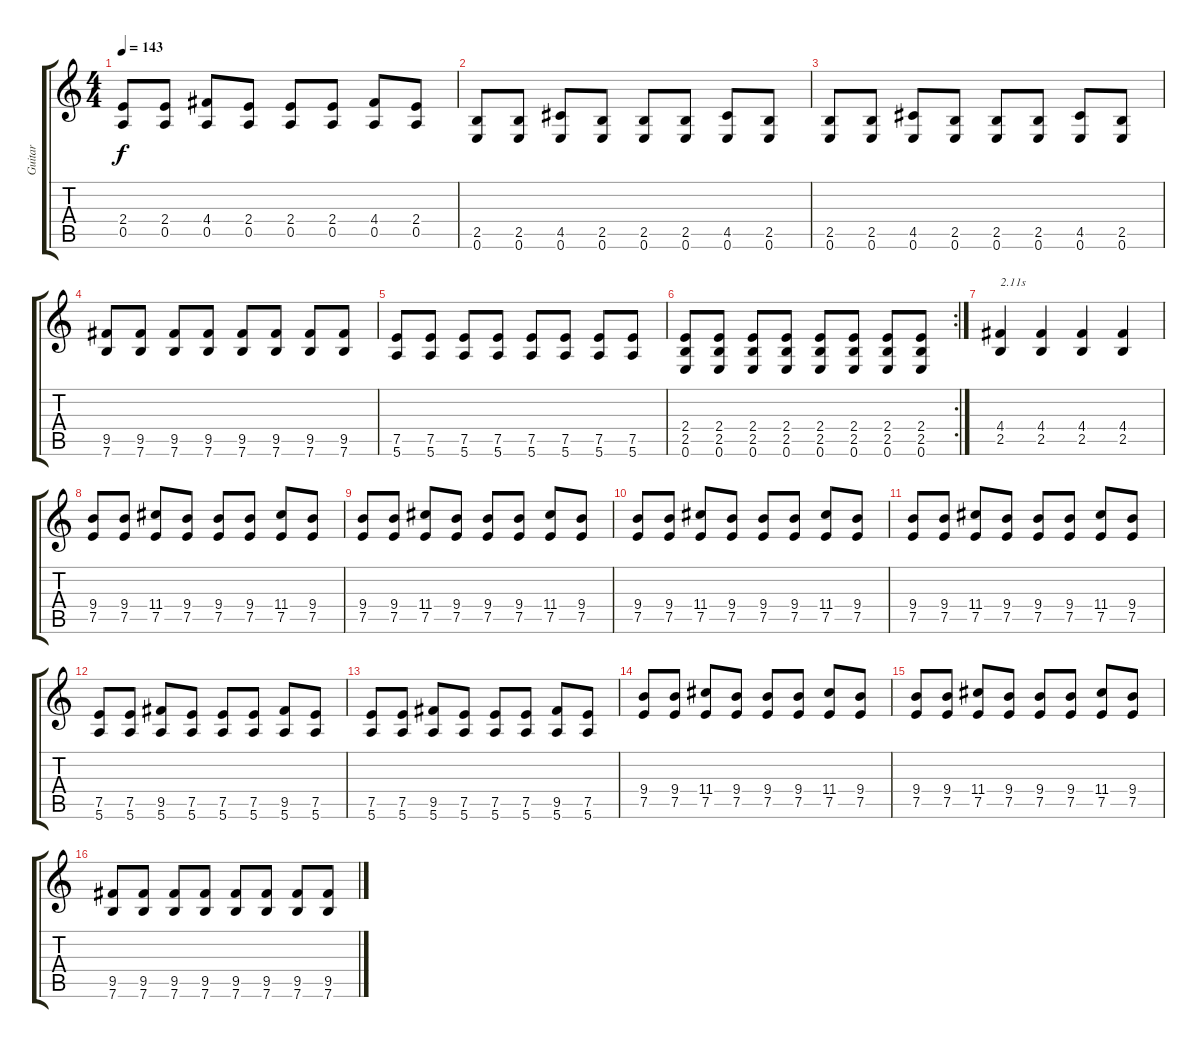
\track ("Guitar" "Guitar") {instrument distortionguitar}
\staff {score tabs}
\tuning (E4 B3 G3 D3 A2 E2) {hide}
\ts (4 4)
\tempo 143
\clef g2
\ks c
(2.4 0.5).8{dy f} (2.4 0.5).8 (4.4 0.5).8 (2.4 0.5).8 (2.4 0.5).8 (2.4 0.5).8 (4.4 0.5).8 (2.4 0.5).8 |
(2.5 0.6).8 (2.5 0.6).8 (4.5 0.6).8 (2.5 0.6).8 (2.5 0.6).8 (2.5 0.6).8 (4.5 0.6).8 (2.5 0.6).8 |
(2.5 0.6).8 (2.5 0.6).8 (4.5 0.6).8 (2.5 0.6).8 (2.5 0.6).8 (2.5 0.6).8 (4.5 0.6).8 (2.5 0.6).8 |
(9.5 7.6).8 (9.5 7.6).8 (9.5 7.6).8 (9.5 7.6).8 (9.5 7.6).8 (9.5 7.6).8 (9.5 7.6).8 (9.5 7.6).8 |
(7.5 5.6).8 (7.5 5.6).8 (7.5 5.6).8 (7.5 5.6).8 (7.5 5.6).8 (7.5 5.6).8 (7.5 5.6).8 (7.5 5.6).8 |
\rc 2
(2.4 2.5 0.6).8 (2.4 2.5 0.6).8 (2.4 2.5 0.6).8 (2.4 2.5 0.6).8 (2.4 2.5 0.6).8 (2.4 2.5 0.6).8 (2.4 2.5 0.6).8 (2.4 2.5 0.6).8 |
(4.4 2.5).4{txt "2.11s"} (4.4 2.5).4 (4.4 2.5).4 (4.4 2.5).4 |
(9.4 7.5).8 (9.4 7.5).8 (11.4 7.5).8 (9.4 7.5).8 (9.4 7.5).8 (9.4 7.5).8 (11.4 7.5).8 (9.4 7.5).8 |
(9.4 7.5).8 (9.4 7.5).8 (11.4 7.5).8 (9.4 7.5).8 (9.4 7.5).8 (9.4 7.5).8 (11.4 7.5).8 (9.4 7.5).8 |
(9.4 7.5).8 (9.4 7.5).8 (11.4 7.5).8 (9.4 7.5).8 (9.4 7.5).8 (9.4 7.5).8 (11.4 7.5).8 (9.4 7.5).8 |
(9.4 7.5).8 (9.4 7.5).8 (11.4 7.5).8 (9.4 7.5).8 (9.4 7.5).8 (9.4 7.5).8 (11.4 7.5).8 (9.4 7.5).8 |
(7.5 5.6).8 (7.5 5.6).8 (9.5 5.6).8 (7.5 5.6).8 (7.5 5.6).8 (7.5 5.6).8 (9.5 5.6).8 (7.5 5.6).8 |
(7.5 5.6).8 (7.5 5.6).8 (9.5 5.6).8 (7.5 5.6).8 (7.5 5.6).8 (7.5 5.6).8 (9.5 5.6).8 (7.5 5.6).8 |
(9.4 7.5).8 (9.4 7.5).8 (11.4 7.5).8 (9.4 7.5).8 (9.4 7.5).8 (9.4 7.5).8 (11.4 7.5).8 (9.4 7.5).8 |
(9.4 7.5).8 (9.4 7.5).8 (11.4 7.5).8 (9.4 7.5).8 (9.4 7.5).8 (9.4 7.5).8 (11.4 7.5).8 (9.4 7.5).8 |
(9.5 7.6).8 (9.5 7.6).8 (9.5 7.6).8 (9.5 7.6).8 (9.5 7.6).8 (9.5 7.6).8 (9.5 7.6).8 (9.5 7.6).8
